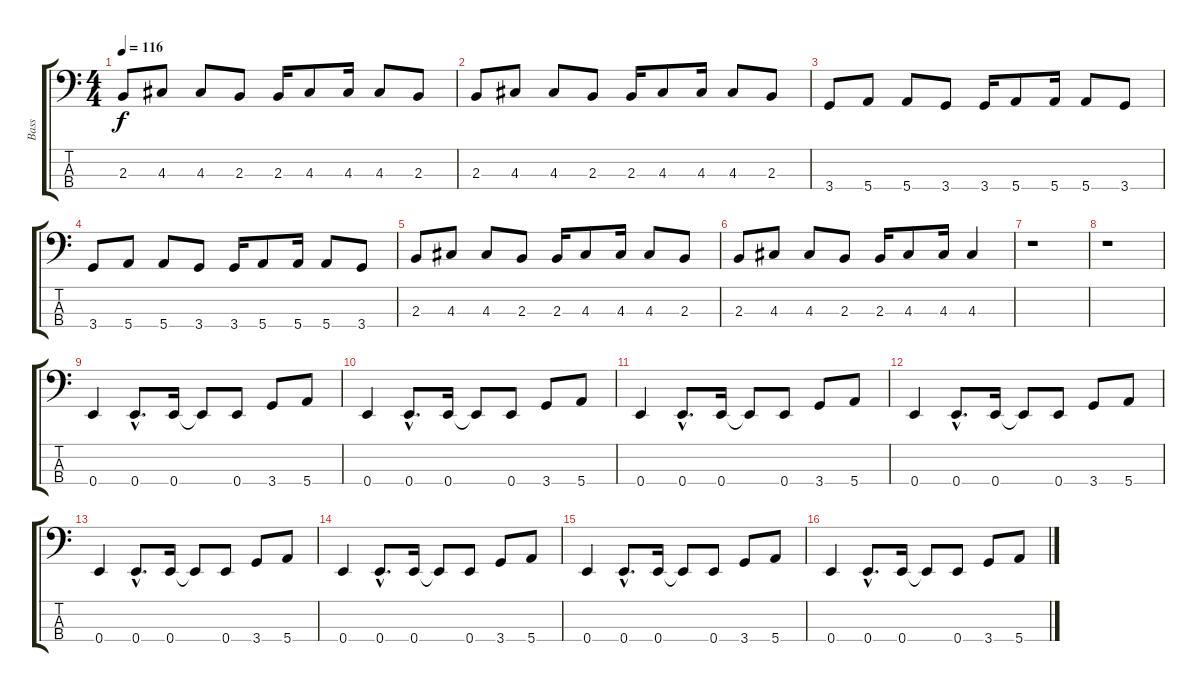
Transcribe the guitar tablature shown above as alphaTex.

\track ("Bass " "Bass ") {instrument electricbasspick}
\staff {score tabs}
\tuning (G2 D2 A1 E1) {hide}
\ts (4 4)
\tempo 116
\clef f4
\ks c
2.3.8{dy f} 4.3.8 4.3.8 2.3.8 2.3.16 4.3.8 4.3.16 4.3.8 2.3.8 |
2.3.8 4.3.8 4.3.8 2.3.8 2.3.16 4.3.8 4.3.16 4.3.8 2.3.8 |
3.4.8 5.4.8 5.4.8 3.4.8 3.4.16 5.4.8 5.4.16 5.4.8 3.4.8 |
3.4.8 5.4.8 5.4.8 3.4.8 3.4.16 5.4.8 5.4.16 5.4.8 3.4.8 |
2.3.8 4.3.8 4.3.8 2.3.8 2.3.16 4.3.8 4.3.16 4.3.8 2.3.8 |
2.3.8 4.3.8 4.3.8 2.3.8 2.3.16 4.3.8 4.3.16 4.3.4 |
r.1 |
r.1 |
0.4.4 0.4{hac}.8{d} 0.4.16 0.4{t}.8 0.4.8 3.4.8 5.4.8 |
0.4.4 0.4{hac}.8{d} 0.4.16 0.4{t}.8 0.4.8 3.4.8 5.4.8 |
0.4.4 0.4{hac}.8{d} 0.4.16 0.4{t}.8 0.4.8 3.4.8 5.4.8 |
0.4.4 0.4{hac}.8{d} 0.4.16 0.4{t}.8 0.4.8 3.4.8 5.4.8 |
0.4.4 0.4{hac}.8{d} 0.4.16 0.4{t}.8 0.4.8 3.4.8 5.4.8 |
0.4.4 0.4{hac}.8{d} 0.4.16 0.4{t}.8 0.4.8 3.4.8 5.4.8 |
0.4.4 0.4{hac}.8{d} 0.4.16 0.4{t}.8 0.4.8 3.4.8 5.4.8 |
0.4.4 0.4{hac}.8{d} 0.4.16 0.4{t}.8 0.4.8 3.4.8 5.4.8
